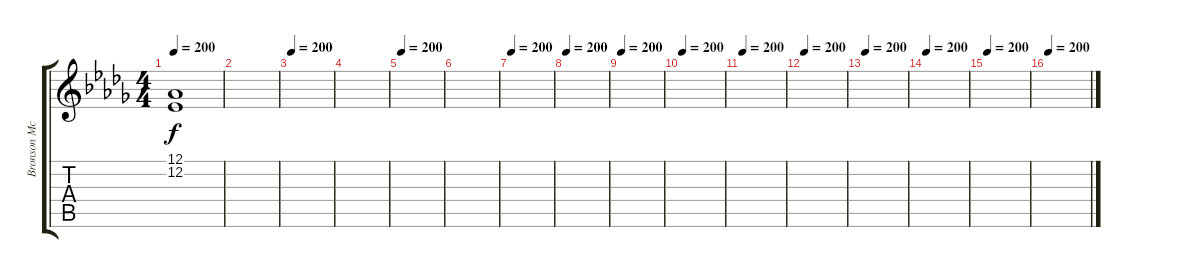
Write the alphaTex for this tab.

\track ("Bronson McDowall (Guitar) * See F5" "Bronson Mc") {instrument overdrivenguitar}
\staff {score tabs}
\tuning (Eb2 Ab2 Db3 Gb3 Bb3 Eb4) {hide}
\ts (4 4)
\tempo 200
\clef g2
\ks bbminor
(12.1{t} 12.2{t}).1{dy f} |
|
\tempo 200
|
|
\tempo 200
|
|
\tempo 200
|
\tempo 200
|
\tempo 200
|
\tempo 200
|
\tempo 200
|
\tempo 200
|
\tempo 200
|
\tempo 200
|
\tempo 200
|
\tempo 200
